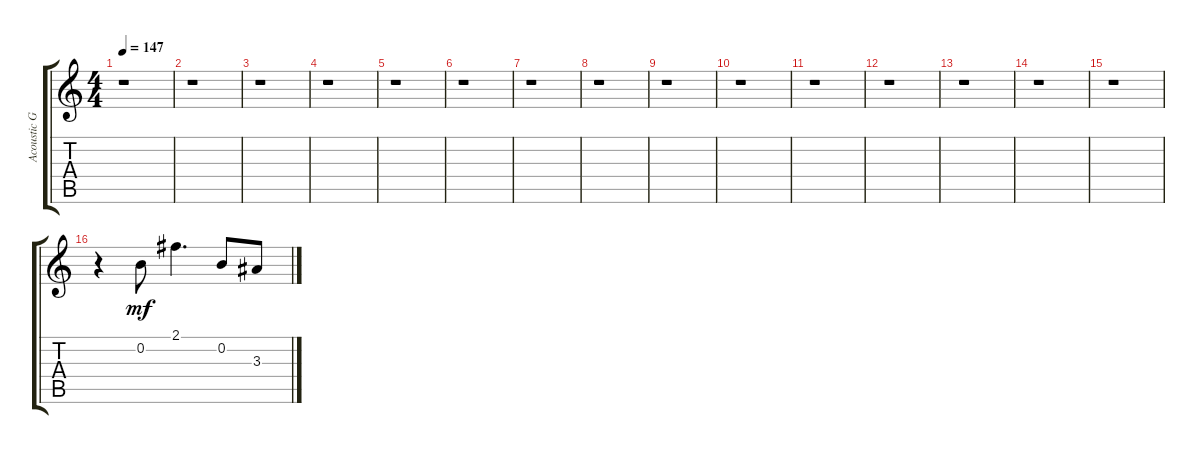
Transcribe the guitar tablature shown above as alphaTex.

\track ("Acoustic Guitar 2" "Acoustic G") {instrument acousticguitarsteel}
\staff {score tabs}
\tuning (E4 B3 G3 D3 A2 E2) {hide}
\ts (4 4)
\tempo 147
\clef g2
\ks c
r.1{dy f} |
r.1 |
r.1 |
r.1 |
r.1 |
r.1 |
r.1 |
r.1 |
r.1 |
r.1 |
r.1 |
r.1 |
r.1 |
r.1 |
r.1 |
r.4 0.2.8{dy mf} 2.1.4{d} 0.2.8 3.3.8
